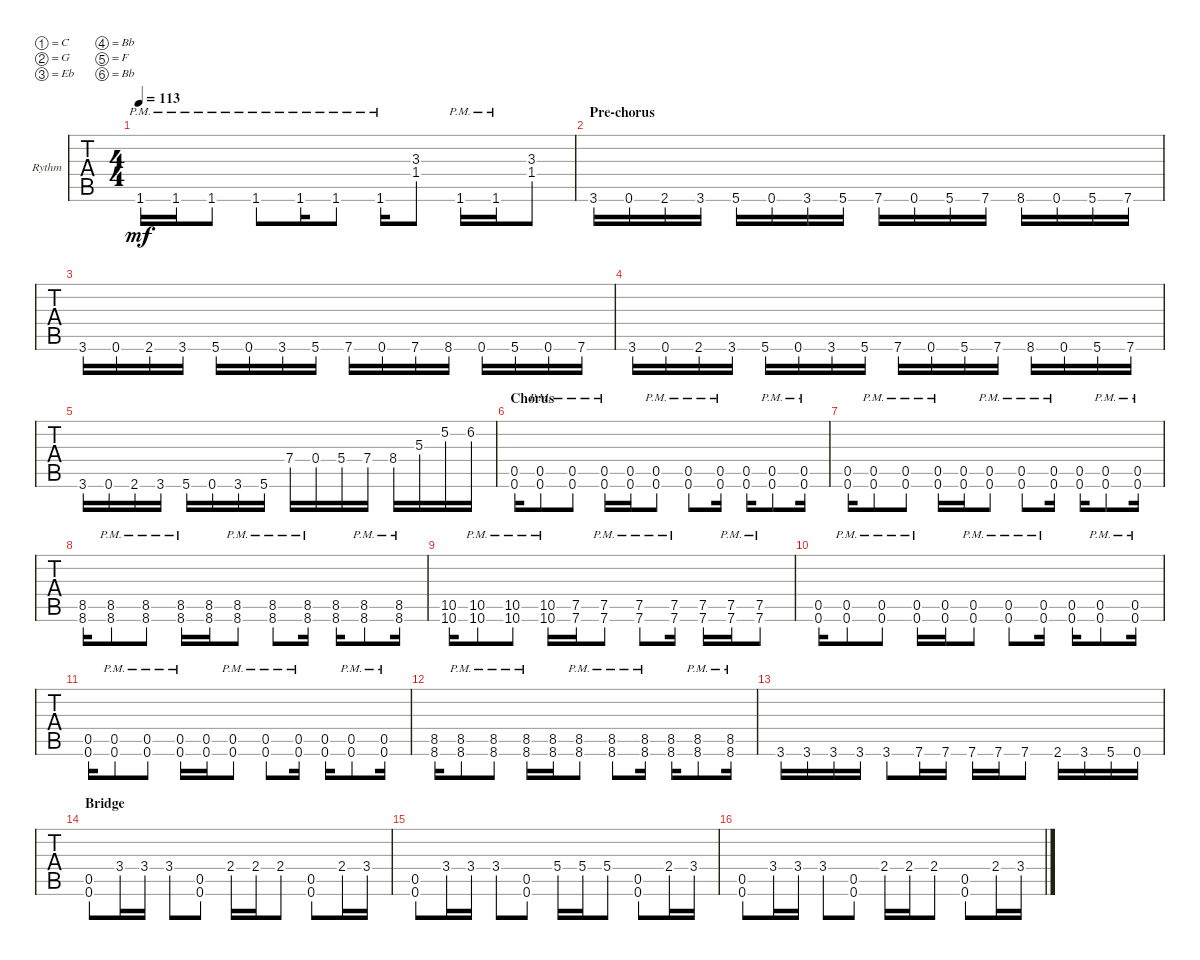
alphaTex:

\defaultSystemsLayout 4
\bracketExtendMode groupsimilarinstruments
\firstSystemTrackNameOrientation horizontal
\otherSystemsTrackNameOrientation horizontal
\track ("Rythm" "Rythm") {instrument distortionguitar}
\staff {tabs}
\tuning (C4 G3 Eb3 Bb2 F2 Bb1)
\ts (4 4)
\tempo 113
\clef g2
\ks c
1.6{pm}.16{dy mf} 1.6{pm}.16 1.6{pm}.8 1.6{pm}.8 1.6{pm}.16 1.6{pm}.8 1.6{pm}.16 (1.4 3.3).8 1.6{pm}.16 1.6{pm}.16 (1.4 3.3).8 |
\section ("" "Pre-chorus")
3.6.16 0.6.16 2.6.16 3.6.16 5.6.16 0.6.16 3.6.16 5.6.16 7.6.16 0.6.16 5.6.16 7.6.16 8.6.16 0.6.16 5.6.16 7.6.16 |
3.6.16 0.6.16 2.6.16 3.6.16 5.6.16 0.6.16 3.6.16 5.6.16 7.6.16 0.6.16 7.6.16 8.6.16 0.6.16 5.6.16 0.6.16 7.6.16 |
3.6.16 0.6.16 2.6.16 3.6.16 5.6.16 0.6.16 3.6.16 5.6.16 7.6.16 0.6.16 5.6.16 7.6.16 8.6.16 0.6.16 5.6.16 7.6.16 |
3.6.16 0.6.16 2.6.16 3.6.16 5.6.16 0.6.16 3.6.16 5.6.16 7.4.16 0.4.16 5.4.16 7.4.16 8.4.16 5.3.16 5.2.16 6.2.16 |
\section ("" "Chorus")
(0.6 0.5).16 (0.6{pm} 0.5{pm}).8 (0.6{pm} 0.5{pm}).8 (0.5{pm} 0.6{pm}).16 (0.5 0.6).16 (0.6{pm} 0.5{pm}).8 (0.6{pm} 0.5{pm}).8 (0.6{pm} 0.5{pm}).16 (0.6 0.5).16 (0.6{pm} 0.5{pm}).8 (0.5{pm} 0.6{pm}).16 |
(0.6 0.5).16 (0.6{pm} 0.5{pm}).8 (0.6{pm} 0.5{pm}).8 (0.5{pm} 0.6{pm}).16 (0.5 0.6).16 (0.6{pm} 0.5{pm}).8 (0.6{pm} 0.5{pm}).8 (0.6{pm} 0.5{pm}).16 (0.6 0.5).16 (0.6{pm} 0.5{pm}).8 (0.5{pm} 0.6{pm}).16 |
(8.6 8.5).16 (8.6{pm} 8.5{pm}).8 (8.6{pm} 8.5{pm}).8 (8.5{pm} 8.6{pm}).16 (8.5 8.6).16 (8.6{pm} 8.5{pm}).8 (8.6{pm} 8.5{pm}).8 (8.6{pm} 8.5{pm}).16 (8.6 8.5).16 (8.6{pm} 8.5{pm}).8 (8.5{pm} 8.6{pm}).16 |
(10.6 10.5).16 (10.6{pm} 10.5{pm}).8 (10.6{pm} 10.5{pm}).8 (10.6{pm} 10.5{pm}).16 (7.6 7.5).16 (7.6{pm} 7.5{pm}).8 (7.6{pm} 7.5{pm}).8 (7.6{pm} 7.5{pm}).16 (7.6 7.5).16 (7.6{pm} 7.5{pm}).16 (7.6{pm} 7.5{pm}).8 |
(0.6 0.5).16 (0.6{pm} 0.5{pm}).8 (0.6{pm} 0.5{pm}).8 (0.5{pm} 0.6{pm}).16 (0.5 0.6).16 (0.6{pm} 0.5{pm}).8 (0.6{pm} 0.5{pm}).8 (0.6{pm} 0.5{pm}).16 (0.6 0.5).16 (0.6{pm} 0.5{pm}).8 (0.5{pm} 0.6{pm}).16 |
(0.6 0.5).16 (0.6{pm} 0.5{pm}).8 (0.6{pm} 0.5{pm}).8 (0.5{pm} 0.6{pm}).16 (0.5 0.6).16 (0.6{pm} 0.5{pm}).8 (0.6{pm} 0.5{pm}).8 (0.6{pm} 0.5{pm}).16 (0.6 0.5).16 (0.6{pm} 0.5{pm}).8 (0.5{pm} 0.6{pm}).16 |
(8.6 8.5).16 (8.6{pm} 8.5{pm}).8 (8.6{pm} 8.5{pm}).8 (8.5{pm} 8.6{pm}).16 (8.5 8.6).16 (8.6{pm} 8.5{pm}).8 (8.6{pm} 8.5{pm}).8 (8.6{pm} 8.5{pm}).16 (8.6 8.5).16 (8.6{pm} 8.5{pm}).8 (8.5{pm} 8.6{pm}).16 |
3.6.16 3.6.16 3.6.16 3.6.16 3.6.8 7.6.16 7.6.16 7.6.16 7.6.16 7.6.8 2.6.16 3.6.16 5.6.16 0.6.16 |
\section ("" "Bridge")
(0.6 0.5).8 3.4.16 3.4.16 3.4.8 (0.6 0.5).8 2.4.16 2.4.16 2.4.8 (0.6 0.5).8 2.4.16 3.4.16 |
(0.6 0.5).8 3.4.16 3.4.16 3.4.8 (0.6 0.5).8 5.4.16 5.4.16 5.4.8 (0.6 0.5).8 2.4.16 3.4.16 |
(0.6 0.5).8 3.4.16 3.4.16 3.4.8 (0.6 0.5).8 2.4.16 2.4.16 2.4.8 (0.6 0.5).8 2.4.16 3.4.16
